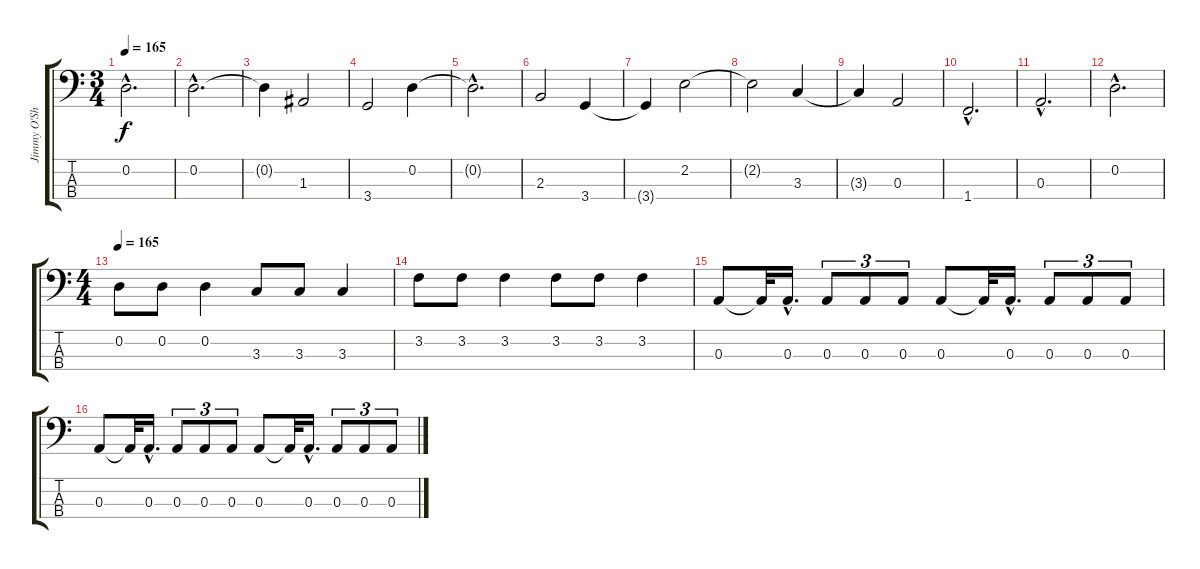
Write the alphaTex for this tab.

\track ("Jimmy O'Shea" "Jimmy O'Sh") {instrument synthbass2}
\staff {score tabs}
\tuning (G2 D2 A1 E1) {hide}
\ts (3 4)
\tempo 165
\clef f4
\ks c
0.2{hac t}.2{d dy f} |
0.2{hac}.2{d} |
0.2{t}.4 1.3.2 |
3.4.2 0.2.4 |
0.2{hac t}.2{d} |
2.3.2 3.4.4 |
3.4{t}.4 2.2.2 |
2.2{t}.2 3.3.4 |
3.3{t}.4 0.3.2 |
1.4{hac}.2{d} |
0.3{hac}.2{d} |
0.2{hac}.2{d} |
\ts (4 4)
\tempo 165
0.2.8 0.2.8 0.2.4 3.3.8 3.3.8 3.3.4 |
3.2.8 3.2.8 3.2.4 3.2.8 3.2.8 3.2.4 |
0.3.8 0.3{t}.32 0.3{hac}.16{d} 0.3.8{tu (3 2)} 0.3.8{tu (3 2)} 0.3.8{tu (3 2)} 0.3.8 0.3{t}.32 0.3{hac}.16{d} 0.3.8{tu (3 2)} 0.3.8{tu (3 2)} 0.3.8{tu (3 2)} |
0.3.8 0.3{t}.32 0.3{hac}.16{d} 0.3.8{tu (3 2)} 0.3.8{tu (3 2)} 0.3.8{tu (3 2)} 0.3.8 0.3{t}.32 0.3{hac}.16{d} 0.3.8{tu (3 2)} 0.3.8{tu (3 2)} 0.3.8{tu (3 2)}
